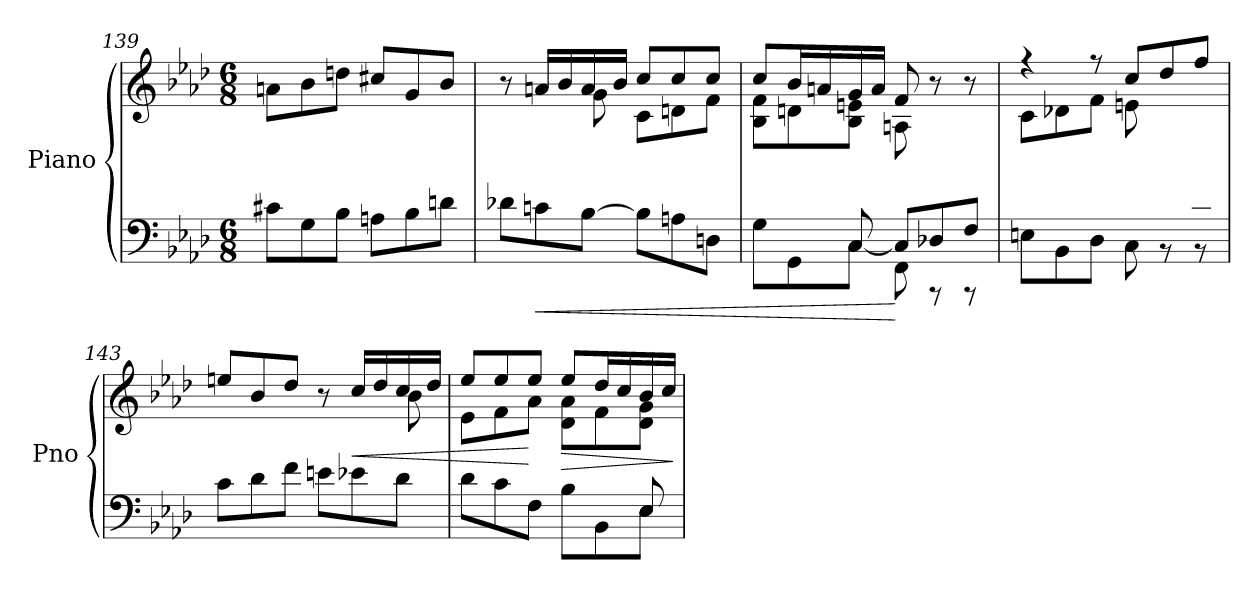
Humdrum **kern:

**kern	**kern	**dynam
*part1	*part1	*part1
*staff2	*staff1	*staff1/2
*I"Piano	*	*
*I'Pno	*	*
*clefF4	*clefG2	*
*k[b-e-a-d-]	*k[b-e-a-d-]	*
*M6/8	*M6/8	*
=139	=139	=139
8c#X\L	8an\L	.
8G\	8b-\	.
8B-\J	8ddn\J	.
8An\L	8cc#X/L	.
8B-\	8g/	.
8dn\J	8b-/J	.
=140	=140	=140
*^	*^	*
4rFFFyy	8d-X\L	8r	4ryy	.
!	!	!	!	!LO:HP:b=2
.	8cn\	16an/LL	.	<
.	.	16b-/	.	.
2ryy	[8B-\J	16a/	8g\	.
.	.	16b-/JJ	.	.
.	8B-\L]	8cc/L	8c\L	.
.	8An\	8cc/	8dn\	.
.	8Dn\J	8cc/J	8f\J	.
=141	=141	=141	=141	=141
*	*^	*	*	*
2ryy	8G\L	4rAyy	8cc/L	8B-\ 8f\L	.
.	8GG\	.	16b-/L	8dn\	.
.	.	.	16an/	.	.
.	[8C\J	8C/	16g/	8B-\ 8en\J	.
.	.	.	16a/JJ	.	.
.	8C/L]	8FF\	8f/	8An\	[
8rAAA	8D-X/	4rcyy	8r	4ryy	.
8rAAA	8F/J	.	8r	.	.
*	*v	*v	*	*	*
!!LO:LB:g=z	!!
=142	=142	=142	=142	=142
2ryy	8En\L	4rff	8c\L	.
.	8BB-\	.	8d-X\	.
.	8D-\J	8rff	8f\J	.
.	8C\	8cc/L	8en\L	.
8B-/	8r	8dd-/	4ryy	.
8d-/J	8r	8ff/J	.	.
=143	=143	=143	=143	=143
4.rffyy	8c\L	8een/L	8ryy	.
*	*	*v	*v	*
.	8d-\	8b-/	.
.	8f\J	8dd-/J	.
4rffyy	8en\L	8r	.
!	!	!	!LO:HP:b
.	8e-X\	16cc/LL	<
.	.	16dd-/	.
*	*	*^	*
8ryy	8d-\J	16cc/	8b-\	.
.	.	16dd-/JJ	.	.
=144	=144	=144	=144	=144
8d-\L	4.rFFFyy	8ee-/L	8e-\L	.
8c\	.	8ee-/	8f\	.
8F\J	.	8ee-/J	8a-\J	[
!	!	!	!	!LO:HP:b
8B-\L	4rDDDyy	8ee-/L	8d-\ 8a-\L	>
8BB-\	.	16dd-/L	8f\	.
.	.	16cc/	.	.
8E-\J	8E-/	16b-/	8d-\ 8g\J	.
.	.	16cc/JJ	.	.
*v	*v	*	*	*
*	*v	*v	*
.	.	]
=	=	=
*-	*-	*-
